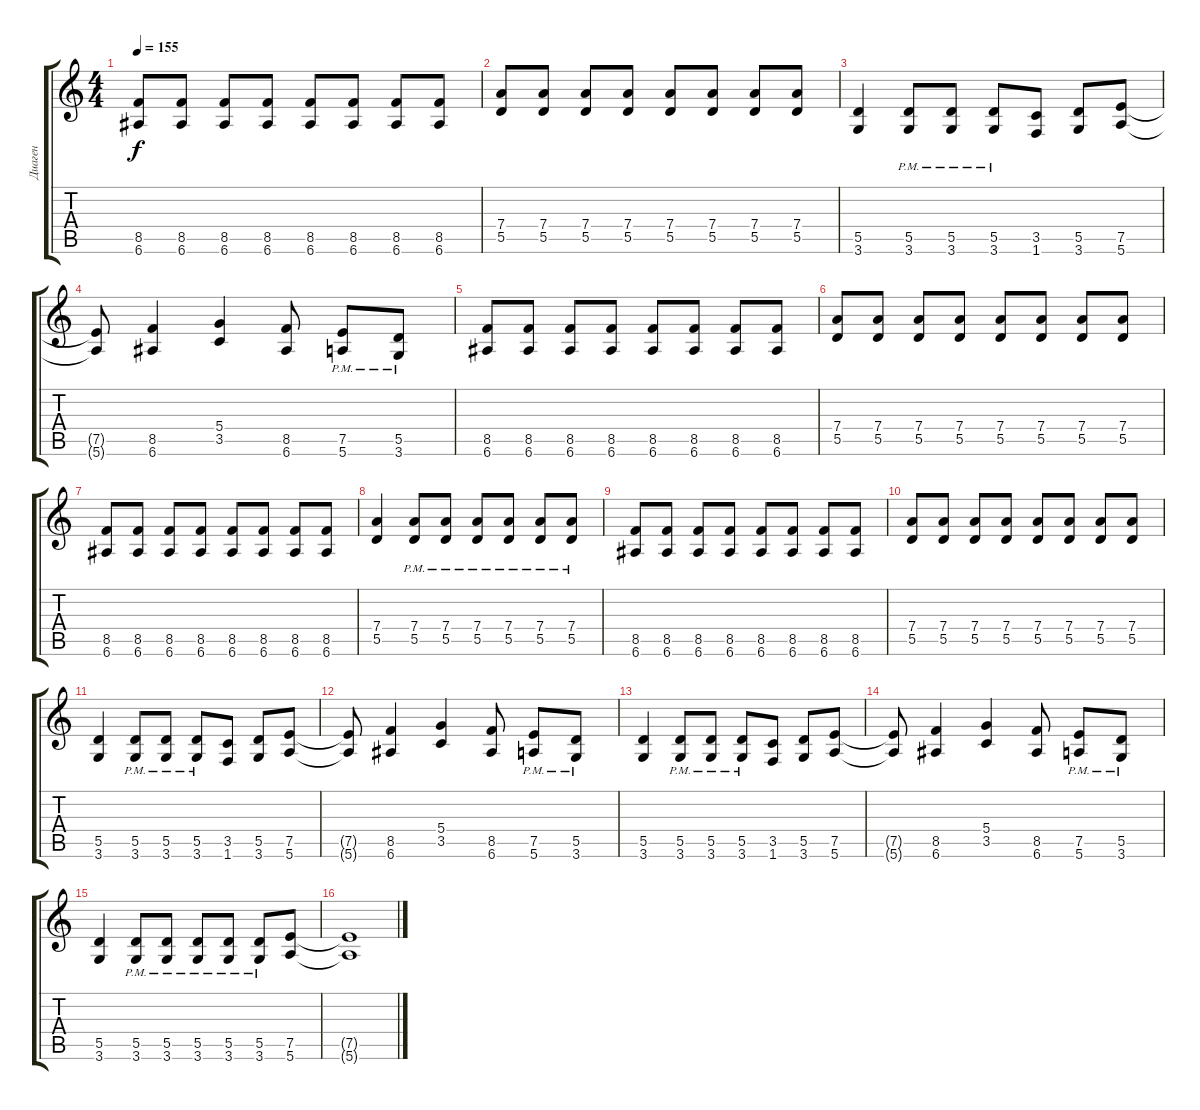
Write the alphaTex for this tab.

\track ("Диаген" "Диаген") {instrument overdrivenguitar}
\staff {score tabs}
\tuning (E4 B3 G3 D3 A2 E2) {hide}
\ts (4 4)
\tempo 155
\clef g2
\ks c
(8.5 6.6).8{dy f} (8.5 6.6).8 (8.5 6.6).8 (8.5 6.6).8 (8.5 6.6).8 (8.5 6.6).8 (8.5 6.6).8 (8.5 6.6).8 |
(7.4 5.5).8 (7.4 5.5).8 (7.4 5.5).8 (7.4 5.5).8 (7.4 5.5).8 (7.4 5.5).8 (7.4 5.5).8 (7.4 5.5).8 |
(5.5 3.6).4 (5.5{pm} 3.6{pm}).8 (5.5{pm} 3.6{pm}).8 (5.5{pm} 3.6{pm}).8 (3.5 1.6).8 (5.5 3.6).8 (7.5 5.6).8 |
(7.5{t} 5.6{t}).8 (8.5 6.6).4 (5.4 3.5).4 (8.5 6.6).8 (7.5{pm} 5.6).8 (5.5{pm} 3.6{pm}).8 |
(8.5 6.6).8 (8.5 6.6).8 (8.5 6.6).8 (8.5 6.6).8 (8.5 6.6).8 (8.5 6.6).8 (8.5 6.6).8 (8.5 6.6).8 |
(7.4 5.5).8 (7.4 5.5).8 (7.4 5.5).8 (7.4 5.5).8 (7.4 5.5).8 (7.4 5.5).8 (7.4 5.5).8 (7.4 5.5).8 |
(8.5 6.6).8 (8.5 6.6).8 (8.5 6.6).8 (8.5 6.6).8 (8.5 6.6).8 (8.5 6.6).8 (8.5 6.6).8 (8.5 6.6).8 |
(7.4 5.5).4 (7.4{pm} 5.5{pm}).8 (7.4{pm} 5.5{pm}).8 (7.4{pm} 5.5{pm}).8 (7.4{pm} 5.5{pm}).8 (7.4{pm} 5.5{pm}).8 (7.4{pm} 5.5{pm}).8 |
(8.5 6.6).8 (8.5 6.6).8 (8.5 6.6).8 (8.5 6.6).8 (8.5 6.6).8 (8.5 6.6).8 (8.5 6.6).8 (8.5 6.6).8 |
(7.4 5.5).8 (7.4 5.5).8 (7.4 5.5).8 (7.4 5.5).8 (7.4 5.5).8 (7.4 5.5).8 (7.4 5.5).8 (7.4 5.5).8 |
(5.5 3.6).4 (5.5{pm} 3.6{pm}).8 (5.5{pm} 3.6{pm}).8 (5.5{pm} 3.6{pm}).8 (3.5 1.6).8 (5.5 3.6).8 (7.5 5.6).8 |
(7.5{t} 5.6{t}).8 (8.5 6.6).4 (5.4 3.5).4 (8.5 6.6).8 (7.5{pm} 5.6).8 (5.5{pm} 3.6{pm}).8 |
(5.5 3.6).4 (5.5{pm} 3.6{pm}).8 (5.5{pm} 3.6{pm}).8 (5.5{pm} 3.6{pm}).8 (3.5 1.6).8 (5.5 3.6).8 (7.5 5.6).8 |
(7.5{t} 5.6{t}).8 (8.5 6.6).4 (5.4 3.5).4 (8.5 6.6).8 (7.5{pm} 5.6).8 (5.5{pm} 3.6{pm}).8 |
(5.5 3.6).4 (5.5{pm} 3.6{pm}).8 (5.5{pm} 3.6{pm}).8 (5.5{pm} 3.6{pm}).8 (5.5{pm} 3.6{pm}).8 (5.5{pm} 3.6{pm}).8 (7.5 5.6).8 |
(7.5{t} 5.6{t}).1
